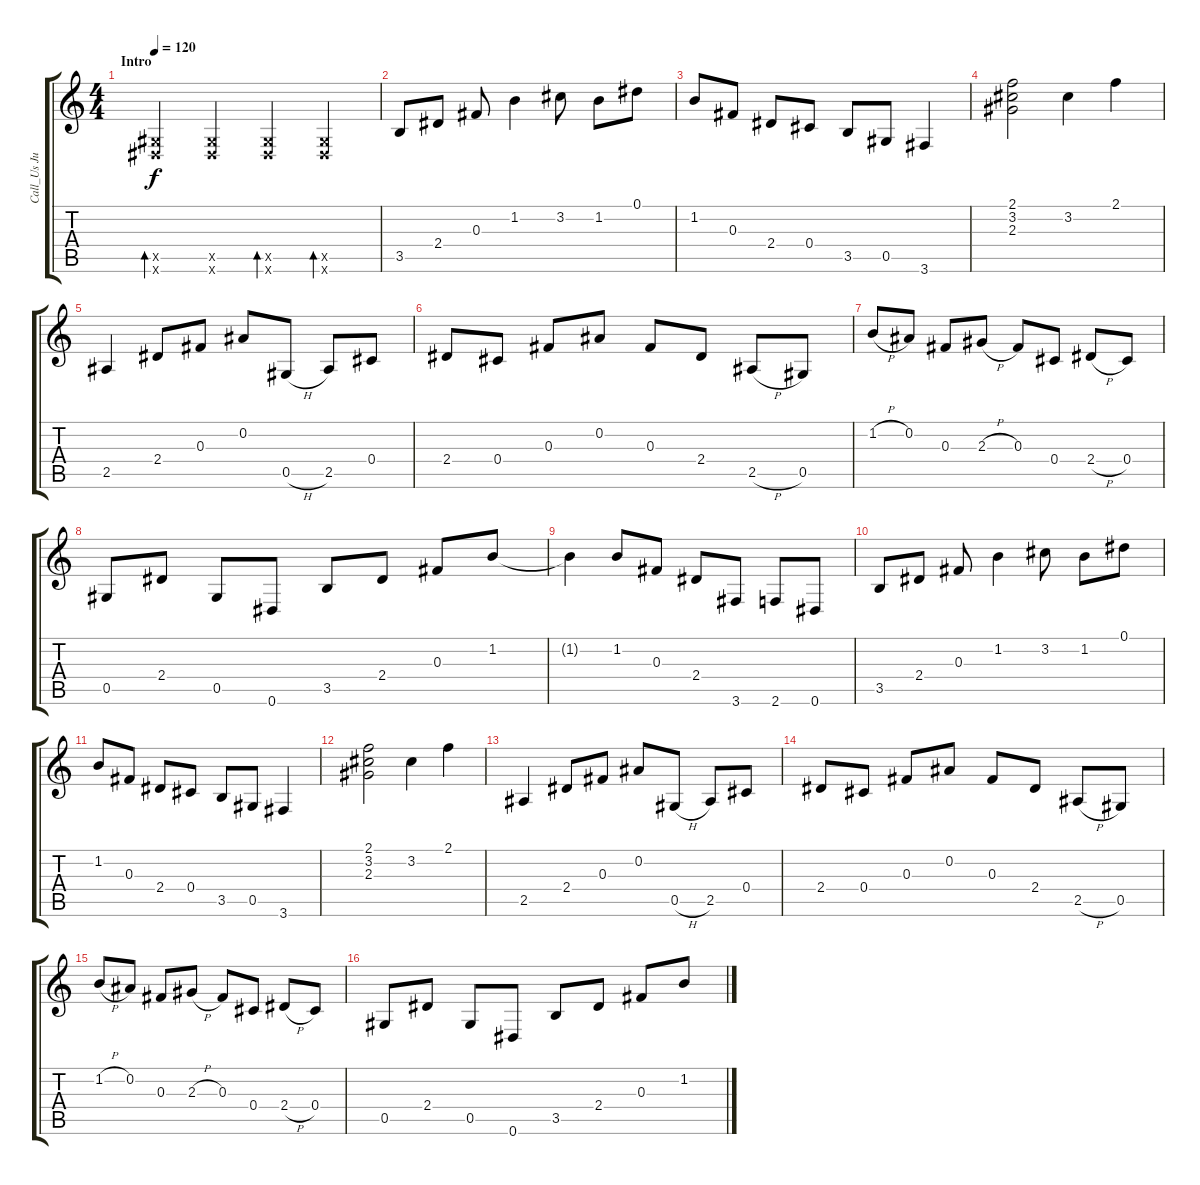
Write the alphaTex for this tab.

\track ("Call_Us Junior " "Call_Us Ju") {instrument acousticguitarsteel}
\staff {score tabs}
\tuning (Eb4 Bb3 Gb3 Db3 Ab2 Eb2) {hide}
\ts (4 4)
\section ("" "Intro")
\tempo 120
\clef g2
\ks c
(0.5{x} 0.6{x}).4{bd 120 dy f instrument acousticguitarsteel} (0.5{x} 0.6{x}).4 (0.5{x} 0.6{x}).4{bd 120} (0.5{x} 0.6{x}).4{bd 120} |
3.5.8 2.4.8 0.3.8 1.2.4 3.2.8 1.2.8 0.1.8 |
1.2.8 0.3.8 2.4.8 0.4.8 3.5.8 0.5.8 3.6.4 |
(2.1 3.2 2.3).2 3.2.4 2.1.4 |
2.5.4 2.4.8 0.3.8 0.2.8 0.5{h}.8 2.5.8 0.4.8 |
2.4.8 0.4.8 0.3.8 0.2.8 0.3.8 2.4.8 2.5{h}.8 0.5.8 |
1.2{h}.8 0.2.8 0.3.8 2.3{h}.8 0.3.8 0.4.8 2.4{h}.8 0.4.8 |
0.5.8 2.4.8 0.5.8 0.6.8 3.5.8 2.4.8 0.3.8 1.2.8 |
1.2{t}.4 1.2.8 0.3.8 2.4.8 3.6.8 2.6.8 0.6.8 |
3.5.8 2.4.8 0.3.8 1.2.4 3.2.8 1.2.8 0.1.8 |
1.2.8 0.3.8 2.4.8 0.4.8 3.5.8 0.5.8 3.6.4 |
(2.1 3.2 2.3).2 3.2.4 2.1.4 |
2.5.4 2.4.8 0.3.8 0.2.8 0.5{h}.8 2.5.8 0.4.8 |
2.4.8 0.4.8 0.3.8 0.2.8 0.3.8 2.4.8 2.5{h}.8 0.5.8 |
1.2{h}.8 0.2.8 0.3.8 2.3{h}.8 0.3.8 0.4.8 2.4{h}.8 0.4.8 |
0.5.8 2.4.8 0.5.8 0.6.8 3.5.8 2.4.8 0.3.8 1.2.8
